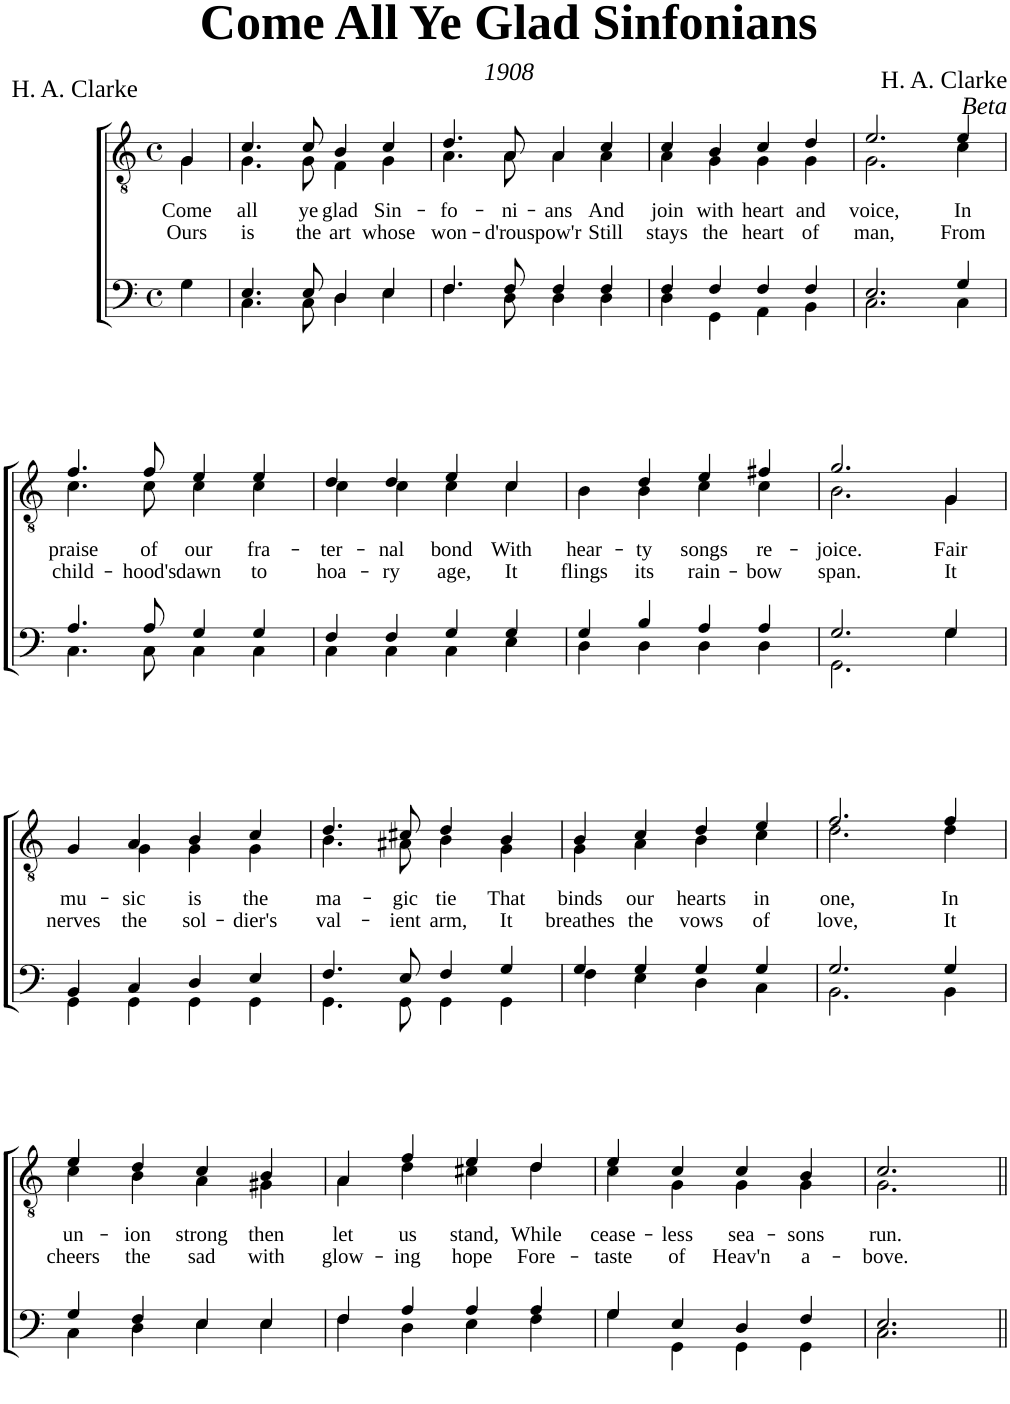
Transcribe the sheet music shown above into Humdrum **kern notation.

**kern	**kern	**text	**text
*part2	*part1	*part1	*part1
*staff2	*staff1	*staff1	*staff1
*I"Bass	*I"Tenor	*	*
*clefF4	*clefGv2	*	*
*k[]	*k[]	*	*
*M4/4	*M4/4	*	*
*met(c)	*met(c)	*	*
=	=	=	=
!	!	!LO:LY:b	!LO:LY:b
*	*^	*	*
4G\	4G/	4G\	Come	Ours
=1	=1	=1	=1	=1
*^	*	*	*	*
!	!	!	!	!LO:LY:b	!LO:LY:b
4.E/	4.C\	4.c/	4.G\	all	is
!	!	!	!	!LO:LY:b	!LO:LY:b
8E/	8C\	8c/	8G\	ye	the
!	!	!	!	!LO:LY:b	!LO:LY:b
4D/	4D\	4B/	4F\	glad	art
!	!	!	!	!LO:LY:b	!LO:LY:b
4E/	4E\	4c/	4G\	Sin-	whose
=2	=2	=2	=2	=2	=2
!	!	!	!	!LO:LY:b	!LO:LY:b
4.F/	4.F\	4.d/	4.A\	-fo-	won-
!	!	!	!	!LO:LY:b	!LO:LY:b
8F/	8D\	8A/	8A\	-ni-	-d'rous
!	!	!	!	!LO:LY:b	!LO:LY:b
4F/	4D\	4A/	4A\	-ans	pow'r
!	!	!	!	!LO:LY:b	!LO:LY:b
4F/	4D\	4c/	4A\	And	Still
=3	=3	=3	=3	=3	=3
!	!	!	!	!LO:LY:b	!LO:LY:b
4F/	4D\	4c/	4A\	join	stays
!	!	!	!	!LO:LY:b	!LO:LY:b
4F/	4GG\	4B/	4G\	with	the
!	!	!	!	!LO:LY:b	!LO:LY:b
4F/	4AA\	4c/	4G\	heart	heart
!	!	!	!	!LO:LY:b	!LO:LY:b
4F/	4BB\	4d/	4G\	and	of
=4	=4	=4	=4	=4	=4
!	!	!	!	!LO:LY:b	!LO:LY:b
2.E/	2.C\	2.e/	2.G\	voice,	man,
!	!	!	!	!LO:LY:b	!LO:LY:b
4G/	4C\	4e/	4c\	In	From
!!LO:LB:g=z	!!
=5	=5	=5	=5	=5	=5
!	!	!	!	!LO:LY:b	!LO:LY:b
4.A/	4.C\	4.f/	4.c\	praise	child-
!	!	!	!	!LO:LY:b	!LO:LY:b
8A/	8C\	8f/	8c\	of	-hood's
!	!	!	!	!LO:LY:b	!LO:LY:b
4G/	4C\	4e/	4c\	our	dawn
!	!	!	!	!LO:LY:b	!LO:LY:b
4G/	4C\	4e/	4c\	fra-	to
=6	=6	=6	=6	=6	=6
!	!	!	!	!LO:LY:b	!LO:LY:b
4F/	4C\	4d/	4c\	-ter-	hoa-
!	!	!	!	!LO:LY:b	!LO:LY:b
4F/	4C\	4d/	4c\	-nal	-ry
!	!	!	!	!LO:LY:b	!LO:LY:b
4G/	4C\	4e/	4c\	bond	age,
!	!	!	!	!LO:LY:b	!LO:LY:b
4G/	4E\	4c/	4c\	With	It
=7	=7	=7	=7	=7	=7
!	!	!	!	!LO:LY:b	!LO:LY:b
4G/	4D\	4B\	4ryy	hear-	flings
!	!	!	!	!LO:LY:b	!LO:LY:b
4B/	4D\	4d/	4B\	-ty	its
!	!	!	!	!LO:LY:b	!LO:LY:b
4A/	4D\	4e/	4c\	songs	rain-
!	!	!	!	!LO:LY:b	!LO:LY:b
4A/	4D\	4f#X/	4c\	re-	-bow
=8	=8	=8	=8	=8	=8
!	!	!	!	!LO:LY:b	!LO:LY:b
2.G/	2.GG\	2.g/	2.B\	-joice.	span.
!	!	!	!	!LO:LY:b	!LO:LY:b
4G/	4G\	4G/	4G\	Fair	It
!!LO:LB:g=z	!!
=9	=9	=9	=9	=9	=9
!	!	!	!	!LO:LY:b	!LO:LY:b
4BB/	4GG\	4G/	4ryy	mu-	nerves
!	!	!	!	!LO:LY:b	!LO:LY:b
4C/	4GG\	4A/	4G\	-sic	the
!	!	!	!	!LO:LY:b	!LO:LY:b
4D/	4GG\	4B/	4G\	is	sol-
!	!	!	!	!LO:LY:b	!LO:LY:b
4E/	4GG\	4c/	4G\	the	-dier's
=10	=10	=10	=10	=10	=10
!	!	!	!	!LO:LY:b	!LO:LY:b
4.F/	4.GG\	4.d/	4.B\	ma-	val-
!	!	!	!	!LO:LY:b	!LO:LY:b
8E/	8GG\	8c#X/	8A#X\	-gic	-ient
!	!	!	!	!LO:LY:b	!LO:LY:b
4F/	4GG\	4d/	4B\	tie	arm,
!	!	!	!	!LO:LY:b	!LO:LY:b
4G/	4GG\	4B/	4G\	That	It
=11	=11	=11	=11	=11	=11
!	!	!	!	!LO:LY:b	!LO:LY:b
4G/	4F\	4B/	4G\	binds	breathes
!	!	!	!	!LO:LY:b	!LO:LY:b
4G/	4E\	4c/	4A\	our	the
!	!	!	!	!LO:LY:b	!LO:LY:b
4G/	4D\	4d/	4B\	hearts	vows
!	!	!	!	!LO:LY:b	!LO:LY:b
4G/	4C\	4e/	4c\	in	of
=12	=12	=12	=12	=12	=12
!	!	!	!	!LO:LY:b	!LO:LY:b
2.G/	2.BB\	2.f/	2.d\	one,	love,
!	!	!	!	!LO:LY:b	!LO:LY:b
4G/	4BB\	4f/	4d\	In	It
!!LO:LB:g=z	!!
=13	=13	=13	=13	=13	=13
!	!	!	!	!LO:LY:b	!LO:LY:b
4G/	4C\	4e/	4c\	un-	cheers
!	!	!	!	!LO:LY:b	!LO:LY:b
4F/	4D\	4d/	4B\	-ion	the
!	!	!	!	!LO:LY:b	!LO:LY:b
4E/	4E\	4c/	4A\	strong	sad
!	!	!	!	!LO:LY:b	!LO:LY:b
4E/	4E\	4B/	4G#X\	then	with
=14	=14	=14	=14	=14	=14
!	!	!	!	!LO:LY:b	!LO:LY:b
4F/	4F\	4A/	4A\	let	glow-
!	!	!	!	!LO:LY:b	!LO:LY:b
4A/	4D\	4f/	4d\	us	-ing
!	!	!	!	!LO:LY:b	!LO:LY:b
4A/	4E\	4e/	4c#X\	stand,	hope
!	!	!	!	!LO:LY:b	!LO:LY:b
4A/	4F\	4d/	4d\	While	Fore-
=15	=15	=15	=15	=15	=15
!	!	!	!	!LO:LY:b	!LO:LY:b
4G/	4G\	4e/	4c\	cease-	-taste
!	!	!	!	!LO:LY:b	!LO:LY:b
4E/	4GG\	4c/	4G\	-less	of
!	!	!	!	!LO:LY:b	!LO:LY:b
4D/	4GG\	4c/	4G\	sea-	Heav'n
!	!	!	!	!LO:LY:b	!LO:LY:b
4F/	4GG\	4B/	4G\	-sons	a-
=16	=16	=16	=16	=16	=16
!	!	!	!	!LO:LY:b	!LO:LY:b
2.E/	2.C\	2.c/	2.G\	run.	-bove.
*v	*v	*	*	*	*
*	*v	*v	*	*
=||	=||	=||	=||
*-	*-	*-	*-
